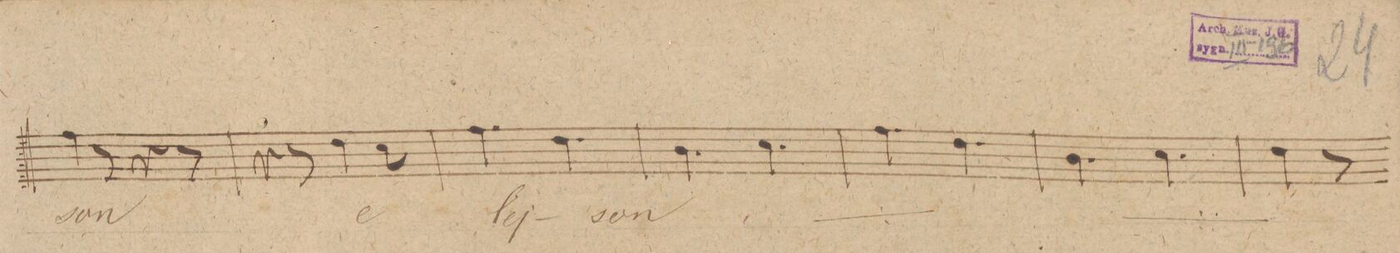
**kern	**text	**dynam
*I"Baſso	*	*
*clefF4	*	*
*k[]	*	*
*M6/8	*	*
4A\	-son	.
8r	.	.
4r	.	.
8r	.	.
=141	=141	=141
4r	.	.
8r	.	.
4F\	e-	.
8E\	.	.
=142	=142	=142
4.A\	-lej_son	.
4.F\	{e-	.
=143	=143	=143
4.D\	-lej-	.
4.E\	son	.
=144	=144	=144
4.A\	e-	.
4.F\	-lej	.
=145	=145	=145
4.D\	.	.
4.E\	-son}	.
=146	=146	=146
4F\	.	.
8r	.	.
*-	*-	*-
